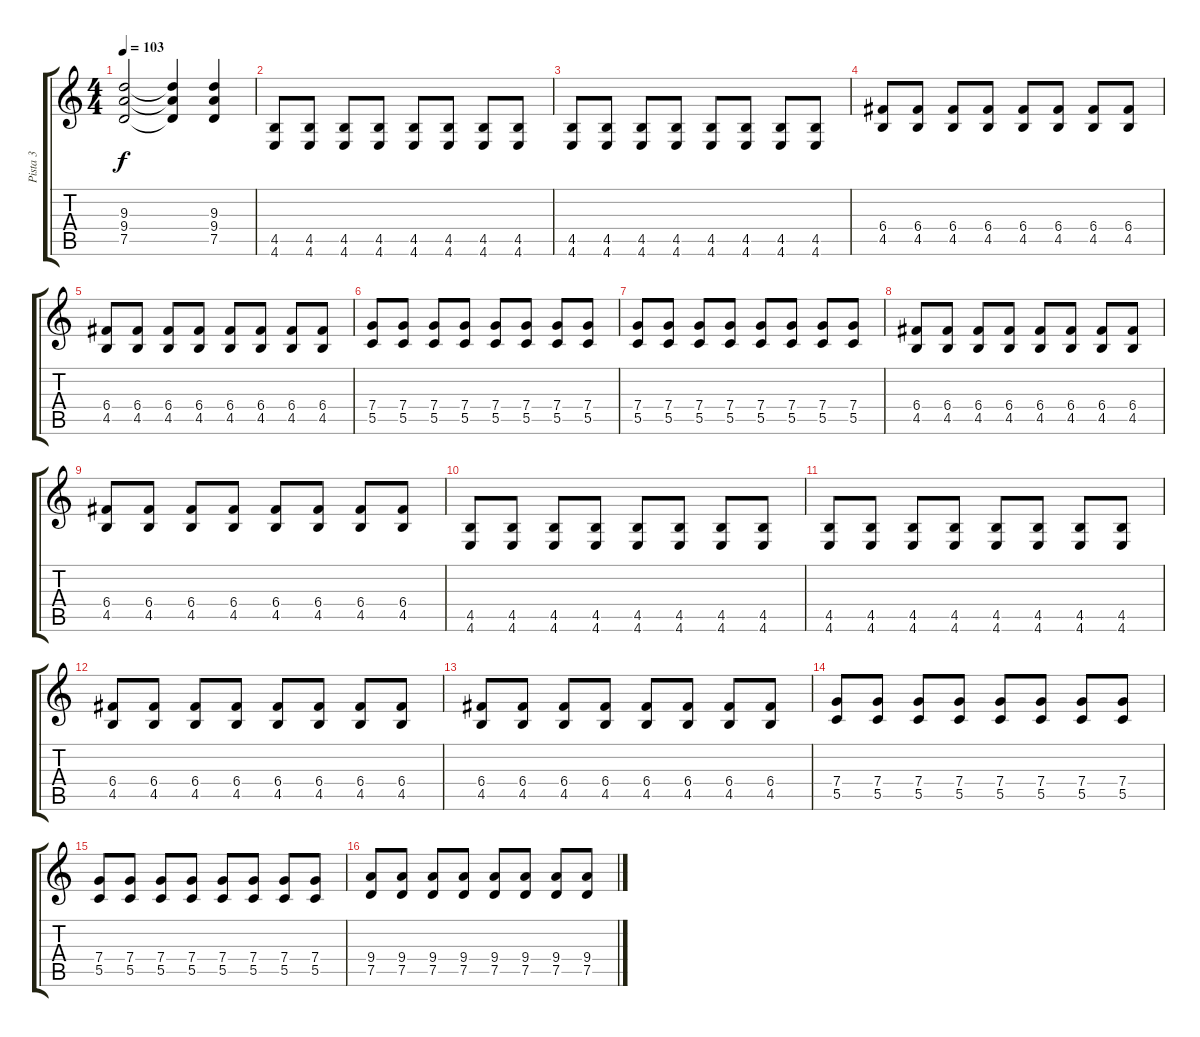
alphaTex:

\track ("Pista 3" "Pista 3") {instrument distortionguitar}
\staff {score tabs}
\tuning (D4 A3 F3 C3 G2 C2) {hide}
\ts (4 4)
\tempo 103
\clef g2
\ks c
(9.3 9.4 7.5).2{dy f} (9.3{t} 9.4{t} 7.5{t}).4 (9.3 9.4 7.5).4 |
(4.5 4.6).8 (4.5 4.6).8 (4.5 4.6).8 (4.5 4.6).8 (4.5 4.6).8 (4.5 4.6).8 (4.5 4.6).8 (4.5 4.6).8 |
(4.5 4.6).8 (4.5 4.6).8 (4.5 4.6).8 (4.5 4.6).8 (4.5 4.6).8 (4.5 4.6).8 (4.5 4.6).8 (4.5 4.6).8 |
(6.4 4.5).8 (6.4 4.5).8 (6.4 4.5).8 (6.4 4.5).8 (6.4 4.5).8 (6.4 4.5).8 (6.4 4.5).8 (6.4 4.5).8 |
(6.4 4.5).8 (6.4 4.5).8 (6.4 4.5).8 (6.4 4.5).8 (6.4 4.5).8 (6.4 4.5).8 (6.4 4.5).8 (6.4 4.5).8 |
(7.4 5.5).8 (7.4 5.5).8 (7.4 5.5).8 (7.4 5.5).8 (7.4 5.5).8 (7.4 5.5).8 (7.4 5.5).8 (7.4 5.5).8 |
(7.4 5.5).8 (7.4 5.5).8 (7.4 5.5).8 (7.4 5.5).8 (7.4 5.5).8 (7.4 5.5).8 (7.4 5.5).8 (7.4 5.5).8 |
(6.4 4.5).8 (6.4 4.5).8 (6.4 4.5).8 (6.4 4.5).8 (6.4 4.5).8 (6.4 4.5).8 (6.4 4.5).8 (6.4 4.5).8 |
(6.4 4.5).8 (6.4 4.5).8 (6.4 4.5).8 (6.4 4.5).8 (6.4 4.5).8 (6.4 4.5).8 (6.4 4.5).8 (6.4 4.5).8 |
(4.5 4.6).8 (4.5 4.6).8 (4.5 4.6).8 (4.5 4.6).8 (4.5 4.6).8 (4.5 4.6).8 (4.5 4.6).8 (4.5 4.6).8 |
(4.5 4.6).8 (4.5 4.6).8 (4.5 4.6).8 (4.5 4.6).8 (4.5 4.6).8 (4.5 4.6).8 (4.5 4.6).8 (4.5 4.6).8 |
(6.4 4.5).8 (6.4 4.5).8 (6.4 4.5).8 (6.4 4.5).8 (6.4 4.5).8 (6.4 4.5).8 (6.4 4.5).8 (6.4 4.5).8 |
(6.4 4.5).8 (6.4 4.5).8 (6.4 4.5).8 (6.4 4.5).8 (6.4 4.5).8 (6.4 4.5).8 (6.4 4.5).8 (6.4 4.5).8 |
(7.4 5.5).8 (7.4 5.5).8 (7.4 5.5).8 (7.4 5.5).8 (7.4 5.5).8 (7.4 5.5).8 (7.4 5.5).8 (7.4 5.5).8 |
(7.4 5.5).8 (7.4 5.5).8 (7.4 5.5).8 (7.4 5.5).8 (7.4 5.5).8 (7.4 5.5).8 (7.4 5.5).8 (7.4 5.5).8 |
(9.4 7.5).8 (9.4 7.5).8 (9.4 7.5).8 (9.4 7.5).8 (9.4 7.5).8 (9.4 7.5).8 (9.4 7.5).8 (9.4 7.5).8
